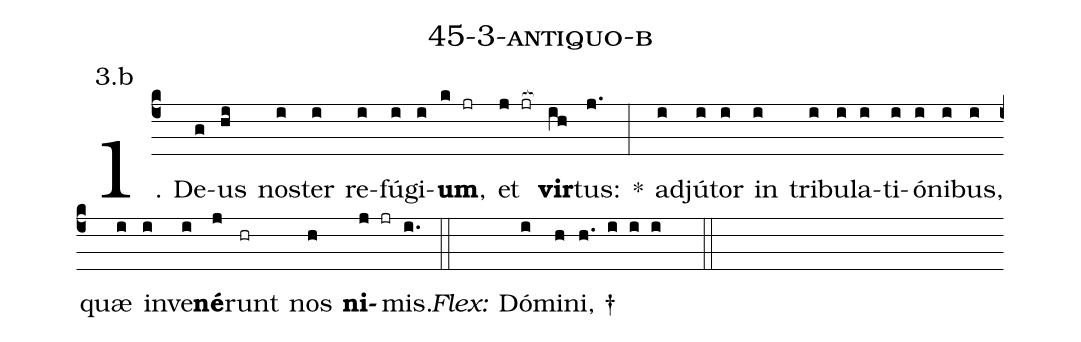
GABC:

name: 45-3-antiquo-b;
annotation: 3.b;
%%
(c4)1. De(g)us(hi) nos(i)ter(i) re(i)fú(i)gi(i)<b>um</b>,(k jr) et(j jr[ocb:1{]) <b>vir</b>(ih[ocb:0}])tus:(j.) *(:) ad(i)jú(i)tor(i) in(i) tri(i)bu(i)la(i)ti(i)ó(i)ni(i)bus,(i) quæ(i) in(i)ve(i)<b>né</b>(j)runt(hr) nos(h) <b>ni</b>(j jr)mis.(i.) (::)
<i>Flex:</i>()  Dó(i)mi(h)ni, †(h. i i i  ::)
